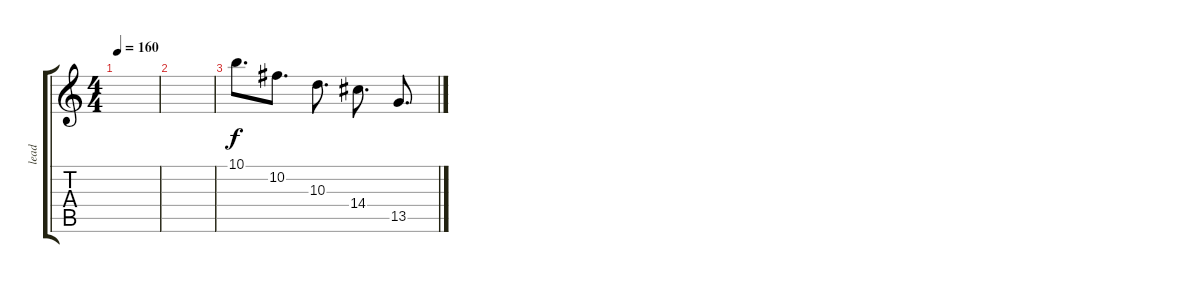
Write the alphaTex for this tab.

\track ("lead" "lead") {instrument overdrivenguitar}
\staff {score tabs}
\tuning (Db4 Ab3 E3 B2 Gb2 B1) {hide}
\ts (4 4)
\tempo 160
\clef g2
\ks c
|
|
10.1.8{d} 10.2.8{d} 10.3.8{d} 14.4.8{d} 13.5.8{d}
